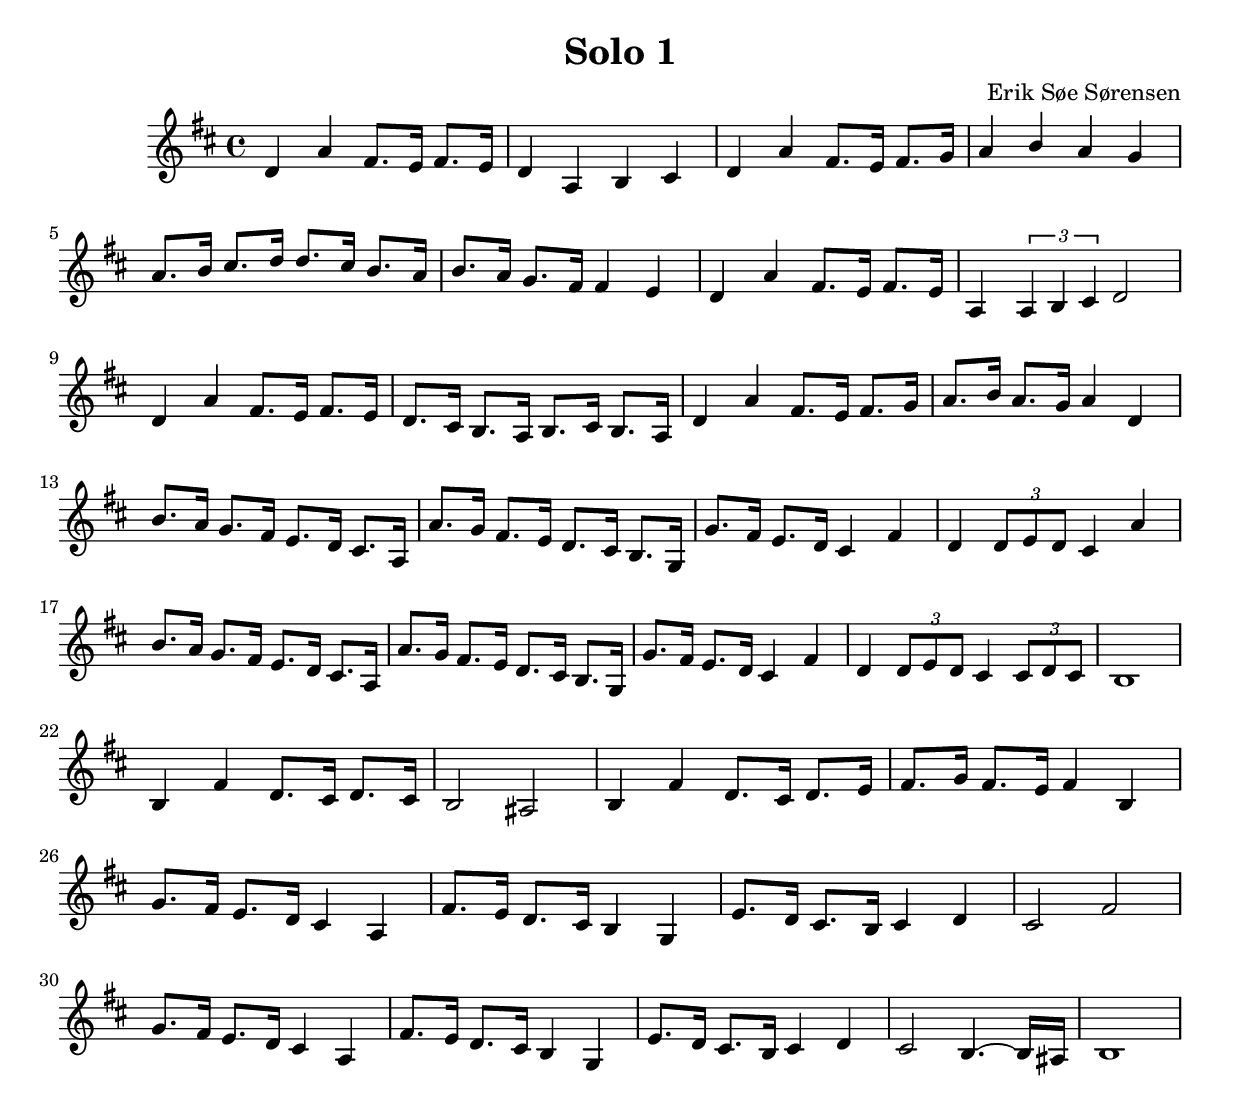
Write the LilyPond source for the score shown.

%% Mål: Duet, 2 violiner.

%%\include "event-listener.ly"

\version "2.18.2"
\header {
  title = "Solo 1"
  composer = "Erik Søe Sørensen"
}

OneA = {
      %% I I I V
      <<
      	\context Voice = "Violin 1" \relative {
	  | c4 g' e8. d16 e8. d16
	  | c4 g a b
	  | c4 g' e8. d16 e8. f16
	  | g4 a g f
	}
      >>
      %% iii-vi IV
      <<
      	\context Voice = "Violin 1" \relative {
      	  | g8. a16 b8. c16
      	  c8. b16 a8. g16 |
      	  | a8. g16 f8. e16
      	  e4 d |
      	}
      >>

      %% I V-I
      <<
      	\context Voice = "Violin 1" \relative {
      	  | c4 g' e8. d16 e8. d16
      	  | g,4 \tuplet 3/1 {g4 a b} c2 |
      	}
      >>

}

OneB = {
      %% I ? ? ?
      <<
      	\context Voice = "Violin 1" \relative {
	  | c4 g' e8. d16 e8. d16
	  | c8. b16 a8. g16 a8. b16 a8. g16
	  | c4 g' e8. d16 e8. f16
	  | g8. a16 g8. f16 g4 c,4
	}
      >>
      %% ??
      <<
      	\context Voice = "Violin 1" \relative {
%      	  | a8. g16 f8. e16 d4 f4
      	  | a8. g16 f8. e16 d8. c16 b8. g16
	  | g'8. f16 e8. d16 c8. b16 a8. f16
	  | f'8. e16 d8. c16 b4 e4
	  | c4 \tuplet 3/2 {c8 d c} b4 g'4
      	}
      >>

      <<
      	\context Voice = "Violin 1" \relative {
      	  | a8. g16 f8. e16 d8. c16 b8. g16
	  | g'8. f16 e8. d16 c8. b16 a8. f16
	  | f'8. e16 d8. c16 b4 e4
	  | c4 \tuplet 3/2 {c8 d c} b4 \tuplet 3/2 {b8 c b}
	  | a1
      	}
      >>

}

TwoA = {
      %% i ? ? ?
      <<
      	\context Voice = "Violin 1" \relative {
	  | a,4 e' c8. b16 c8. b16
	  | a2 gis2
	  | a4 e' c8. b16 c8. d16
	  | e8. f16 e8. d16 e4 a,4
	}
      >>

      <<
      	\context Voice = "Violin 1" \relative {
	  %%| f8. e16 d8. c16 b4 e4
	  %%| dis8. c16 b8. a16 g4 c4
	  | f8. e16 d8. c16 b4 g4
	  | e'8. d16 c8. b16 a4 f4
	  | d'8. c16 b8. a16 b4 c
	  | b2 e2
	}
      >>

          <<
      	\context Voice = "Violin 1" \relative {
	  %%| f8. e16 d8. c16 b4 e4
	  %%| dis8. c16 b8. a16 g4 c4
	  | f8. e16 d8. c16 b4 g4
	  | e'8. d16 c8. b16 a4 f4
	  | d'8. c16 b8. a16 b4 c
	  | b2 a4.~a16 gis16

	  | a1
	}
      >>
}

musik = \transpose c d' {
  \time 4/4
  \key c \major
  {
    <<
      %% Create voices:
      \context Voice = "Violin 1" {\voiceOne}
    >>

    %% Major part:
    \OneA
    \OneB
    %% Minor part:
    \break
    \TwoA
  }
}

\score {
  \musik
  \layout { }
}
%showLastLength = R1*8
\score {
  \new Staff \with {midiInstrument = #"violin"} {
    \unfoldRepeats \musik
  }
  \midi {
    midiInstrument = violin
    \tempo 4 = 120
  }
}
